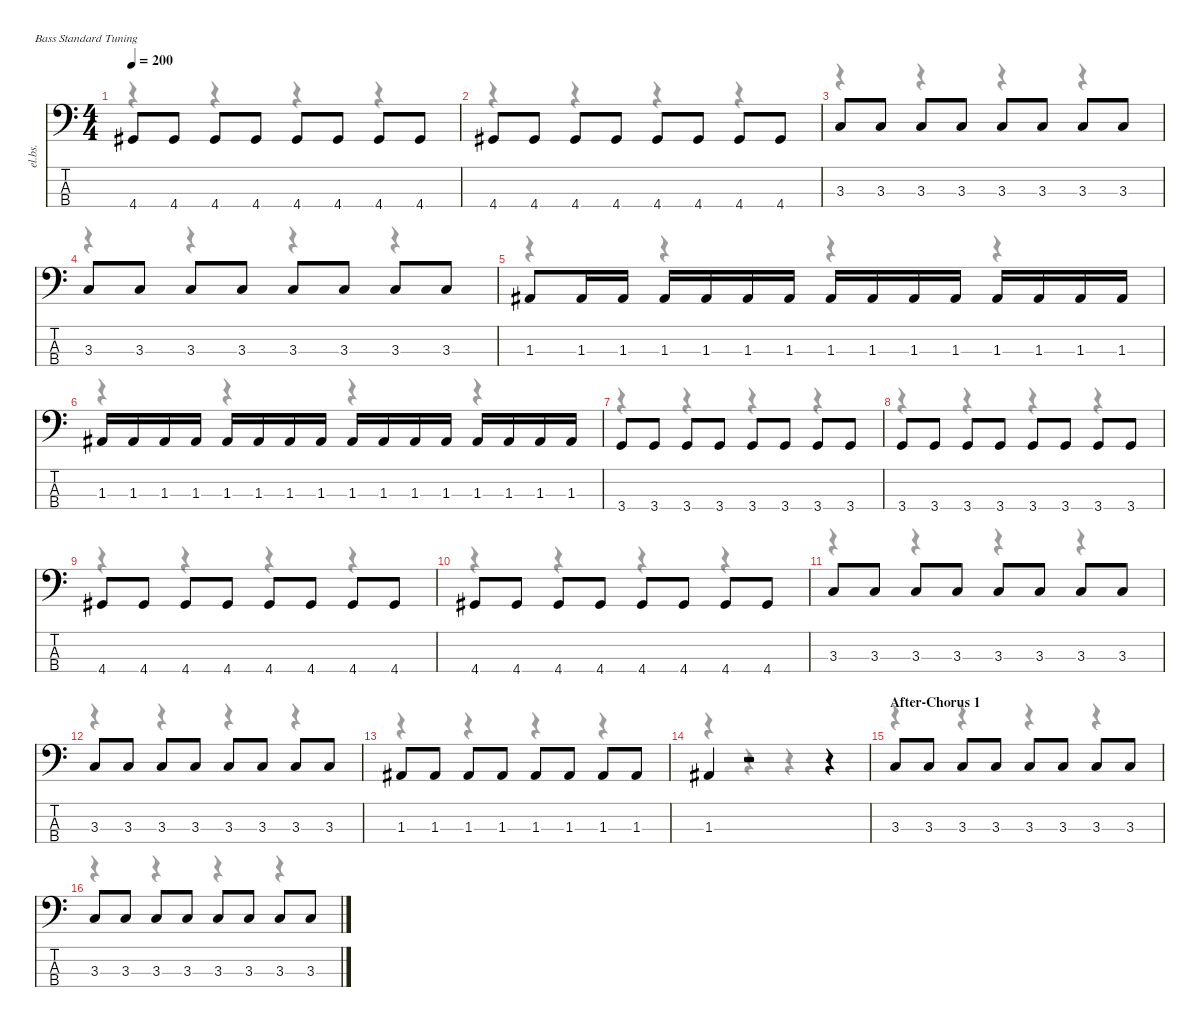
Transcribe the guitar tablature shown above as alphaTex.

\defaultSystemsLayout 4
\hideDynamics
\bracketExtendMode nobrackets
\otherSystemsTrackNameOrientation horizontal
\track ("Frï¿½dï¿½ric Leclercq (Bass)" "el.bs.") {instrument electricbassfinger}
\staff {score tabs}
\tuning (G2 D2 A1 E1)
\voice
\ts (4 4)
\tempo 200
\clef f4
\ks c
4.4{acc #}.8{dy f} 4.4{acc #}.8 4.4{acc #}.8 4.4{acc #}.8 4.4{acc #}.8 4.4{acc #}.8 4.4{acc #}.8 4.4{acc #}.8 |
4.4{acc #}.8 4.4{acc #}.8 4.4{acc #}.8 4.4{acc #}.8 4.4{acc #}.8 4.4{acc #}.8 4.4{acc #}.8 4.4{acc #}.8 |
3.3.8 3.3.8 3.3.8 3.3.8 3.3.8 3.3.8 3.3.8 3.3.8 |
3.3.8 3.3.8 3.3.8 3.3.8 3.3.8 3.3.8 3.3.8 3.3.8 |
1.3{acc #}.8 1.3{acc #}.16 1.3{acc #}.16 1.3{acc #}.16 1.3{acc #}.16 1.3{acc #}.16 1.3{acc #}.16 1.3{acc #}.16 1.3{acc #}.16 1.3{acc #}.16 1.3{acc #}.16 1.3{acc #}.16 1.3{acc #}.16 1.3{acc #}.16 1.3{acc #}.16 |
1.3{acc #}.16 1.3{acc #}.16 1.3{acc #}.16 1.3{acc #}.16 1.3{acc #}.16 1.3{acc #}.16 1.3{acc #}.16 1.3{acc #}.16 1.3{acc #}.16 1.3{acc #}.16 1.3{acc #}.16 1.3{acc #}.16 1.3{acc #}.16 1.3{acc #}.16 1.3{acc #}.16 1.3{acc #}.16 |
3.4.8 3.4.8 3.4.8 3.4.8 3.4.8 3.4.8 3.4.8 3.4.8 |
3.4.8 3.4.8 3.4.8 3.4.8 3.4.8 3.4.8 3.4.8 3.4.8 |
4.4{acc #}.8 4.4{acc #}.8 4.4{acc #}.8 4.4{acc #}.8 4.4{acc #}.8 4.4{acc #}.8 4.4{acc #}.8 4.4{acc #}.8 |
4.4{acc #}.8 4.4{acc #}.8 4.4{acc #}.8 4.4{acc #}.8 4.4{acc #}.8 4.4{acc #}.8 4.4{acc #}.8 4.4{acc #}.8 |
3.3.8 3.3.8 3.3.8 3.3.8 3.3.8 3.3.8 3.3.8 3.3.8 |
3.3.8 3.3.8 3.3.8 3.3.8 3.3.8 3.3.8 3.3.8 3.3.8 |
1.3{acc #}.8 1.3{acc #}.8 1.3{acc #}.8 1.3{acc #}.8 1.3{acc #}.8 1.3{acc #}.8 1.3{acc #}.8 1.3{acc #}.8 |
1.3{acc #}.4 r.2 r.4 |
\section ("" "After-Chorus 1")
3.3.8 3.3.8 3.3.8 3.3.8 3.3.8 3.3.8 3.3.8 3.3.8 |
3.3.8 3.3.8 3.3.8 3.3.8 3.3.8 3.3.8 3.3.8 3.3.8
\voice
\clef f4
\ottava regular
\simile none
\ks c
r.4{dy mf} r.4 r.4 r.4 |
r.4 r.4 r.4 r.4 |
r.4 r.4 r.4 r.4 |
r.4 r.4 r.4 r.4 |
r.4 r.4 r.4 r.4 |
r.4 r.4 r.4 r.4 |
r.4 r.4 r.4 r.4 |
r.4 r.4 r.4 r.4 |
r.4 r.4 r.4 r.4 |
r.4 r.4 r.4 r.4 |
r.4 r.4 r.4 r.4 |
r.4 r.4 r.4 r.4 |
r.4 r.4 r.4 r.4 |
r.4 r.4 r.4 r.4 |
r.4 r.4 r.4 r.4 |
r.4 r.4 r.4 r.4
